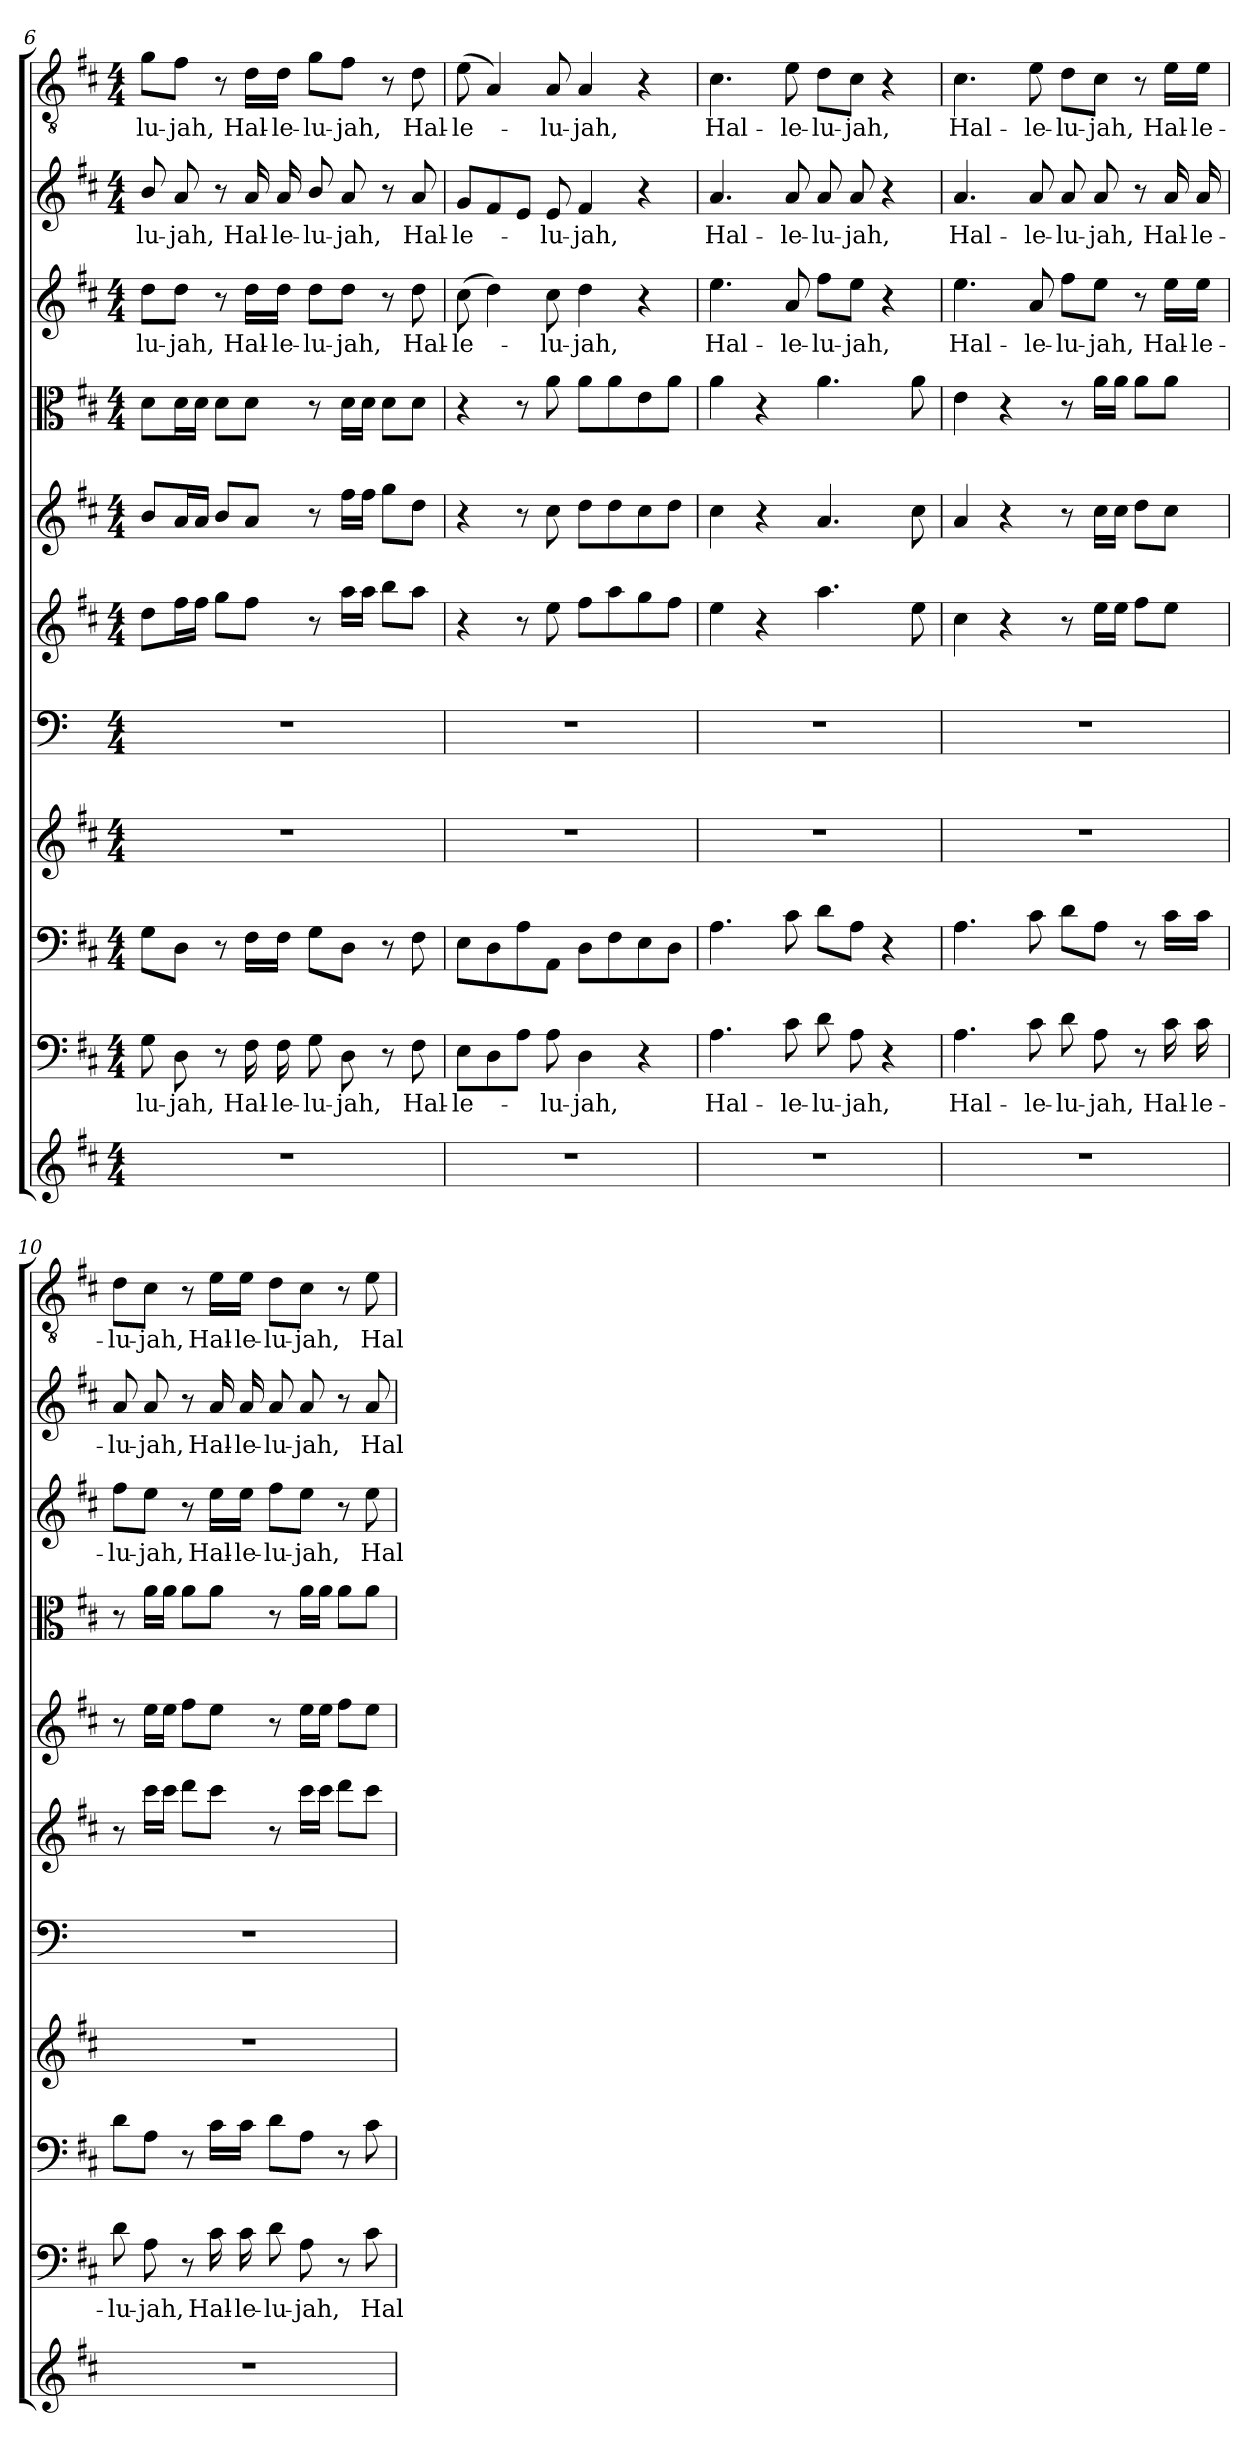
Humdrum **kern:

**kern	**kern	**text	**kern	**kern	**kern	**kern	**kern	**kern	**kern	**text	**kern	**text	**kern	**text
*part11	*part10	*part10	*part9	*part8	*part7	*part6	*part5	*part4	*part3	*part3	*part2	*part2	*part1	*part1
*staff11	*staff10	*staff10	*staff9	*staff8	*staff7	*staff6	*staff5	*staff4	*staff3	*staff3	*staff2	*staff2	*staff1	*staff1
*clefG2	*clefF4	*	*clefF4	*clefG2	*clefF4	*clefG2	*clefG2	*clefC3	*clefG2	*	*clefG2	*	*clefGv2	*
*k[f#c#]	*k[f#c#]	*	*k[f#c#]	*k[f#c#]	*k[]	*k[f#c#]	*k[f#c#]	*k[f#c#]	*k[f#c#]	*	*k[f#c#]	*	*k[f#c#]	*
*D:	*D:	*	*D:	*D:	*	*D:	*D:	*D:	*D:	*	*D:	*	*D:	*
*M4/4	*M4/4	*	*M4/4	*M4/4	*M4/4	*M4/4	*M4/4	*M4/4	*M4/4	*	*M4/4	*	*M4/4	*
=6	=6	=6	=6	=6	=6	=6	=6	=6	=6	=6	=6	=6	=6	=6
1r	8G\	-lu-	8G\L	1r	1r	8dd\L	8b/L	8d\L	8dd\L	-lu-	8b/	-lu-	8g\L	-lu-
.	8D\	-jah,	8D\J	.	.	16ff#\L	16a/L	16d\L	8dd\J	-jah,	8a/	-jah,	8f#\J	-jah,
.	.	.	.	.	.	16ff#\JJ	16a/JJ	16d\JJ	.	.	.	.	.	.
.	8r	.	8r	.	.	8gg\L	8b/L	8d\L	8r	.	8r	.	8r	.
.	16F#\	Hal-	16F#\LL	.	.	8ff#\J	8a/J	8d\J	16dd\LL	Hal-	16a/	Hal-	16d\LL	Hal-
.	16F#\	-le-	16F#\JJ	.	.	.	.	.	16dd\JJ	-le-	16a/	-le-	16d\JJ	-le-
.	8G\	-lu-	8G\L	.	.	8r	8r	8r	8dd\L	-lu-	8b/	-lu-	8g\L	-lu-
.	8D\	-jah,	8D\J	.	.	16aa\LL	16ff#\LL	16d\LL	8dd\J	-jah,	8a/	-jah,	8f#\J	-jah,
.	.	.	.	.	.	16aa\JJ	16ff#\JJ	16d\JJ	.	.	.	.	.	.
.	8r	.	8r	.	.	8bb\L	8gg\L	8d\L	8r	.	8r	.	8r	.
.	8F#\	Hal-	8F#\	.	.	8aa\J	8dd\J	8d\J	8dd\	Hal-	8a/	Hal-	8d\	Hal-
=7	=7	=7	=7	=7	=7	=7	=7	=7	=7	=7	=7	=7	=7	=7
1r	8E\L	-le-	8E\L	1r	1r	4r	4r	4r	(8cc#\	-le-	8g/L	-le-	(8e\	-le-
.	8D\	.	8D\	.	.	.	.	.	4dd\)	.	8f#/	.	4A/)	.
.	8A\J	.	8A\	.	.	8r	8r	8r	.	.	8e/J	.	.	.
.	8A\	-lu-	8AA\J	.	.	8ee\	8cc#\	8a\	8cc#\	-lu-	8e/	-lu-	8A/	-lu-
.	4D\	-jah,	8D\L	.	.	8ff#\L	8dd\L	8a\L	4dd\	-jah,	4f#/	-jah,	4A/	-jah,
.	.	.	8F#\	.	.	8aa\	8dd\	8a\	.	.	.	.	.	.
.	4r	.	8E\	.	.	8gg\	8cc#\	8e\	4r	.	4r	.	4r	.
.	.	.	8D\J	.	.	8ff#\J	8dd\J	8a\J	.	.	.	.	.	.
=8	=8	=8	=8	=8	=8	=8	=8	=8	=8	=8	=8	=8	=8	=8
1r	4.A\	Hal-	4.A\	1r	1r	4ee\	4cc#\	4a\	4.ee\	Hal-	4.a/	Hal-	4.c#\	Hal-
.	.	.	.	.	.	4r	4r	4r	.	.	.	.	.	.
.	8c#\	-le-	8c#\	.	.	.	.	.	8a/	-le-	8a/	-le-	8e\	-le-
.	8d\	-lu-	8d\L	.	.	4.aa\	4.a/	4.a\	8ff#\L	-lu-	8a/	-lu-	8d\L	-lu-
.	8A\	-jah,	8A\J	.	.	.	.	.	8ee\J	-jah,	8a/	-jah,	8c#\J	-jah,
.	4r	.	4r	.	.	.	.	.	4r	.	4r	.	4r	.
.	.	.	.	.	.	8ee\	8cc#\	8a\	.	.	.	.	.	.
=9	=9	=9	=9	=9	=9	=9	=9	=9	=9	=9	=9	=9	=9	=9
1r	4.A\	Hal-	4.A\	1r	1r	4cc#\	4a/	4e\	4.ee\	Hal-	4.a/	Hal-	4.c#\	Hal-
.	.	.	.	.	.	4r	4r	4r	.	.	.	.	.	.
.	8c#\	-le-	8c#\	.	.	.	.	.	8a/	-le-	8a/	-le-	8e\	-le-
.	8d\	-lu-	8d\L	.	.	8r	8r	8r	8ff#\L	-lu-	8a/	-lu-	8d\L	-lu-
.	8A\	-jah,	8A\J	.	.	16ee\LL	16cc#\LL	16a\LL	8ee\J	-jah,	8a/	-jah,	8c#\J	-jah,
.	.	.	.	.	.	16ee\JJ	16cc#\JJ	16a\JJ	.	.	.	.	.	.
.	8r	.	8r	.	.	8ff#\L	8dd\L	8a\L	8r	.	8r	.	8r	.
.	16c#\	Hal-	16c#\LL	.	.	8ee\J	8cc#\J	8a\J	16ee\LL	Hal-	16a/	Hal-	16e\LL	Hal-
.	16c#\	-le-	16c#\JJ	.	.	.	.	.	16ee\JJ	-le-	16a/	-le-	16e\JJ	-le-
=10	=10	=10	=10	=10	=10	=10	=10	=10	=10	=10	=10	=10	=10	=10
1r	8d\	-lu-	8d\L	1r	1r	8r	8r	8r	8ff#\L	-lu-	8a/	-lu-	8d\L	-lu-
.	8A\	-jah,	8A\J	.	.	16ccc#\LL	16ee\LL	16a\LL	8ee\J	-jah,	8a/	-jah,	8c#\J	-jah,
.	.	.	.	.	.	16ccc#\JJ	16ee\JJ	16a\JJ	.	.	.	.	.	.
.	8r	.	8r	.	.	8ddd\L	8ff#\L	8a\L	8r	.	8r	.	8r	.
.	16c#\	Hal-	16c#\LL	.	.	8ccc#\J	8ee\J	8a\J	16ee\LL	Hal-	16a/	Hal-	16e\LL	Hal-
.	16c#\	-le-	16c#\JJ	.	.	.	.	.	16ee\JJ	-le-	16a/	-le-	16e\JJ	-le-
.	8d\	-lu-	8d\L	.	.	8r	8r	8r	8ff#\L	-lu-	8a/	-lu-	8d\L	-lu-
.	8A\	-jah,	8A\J	.	.	16ccc#\LL	16ee\LL	16a\LL	8ee\J	-jah,	8a/	-jah,	8c#\J	-jah,
.	.	.	.	.	.	16ccc#\JJ	16ee\JJ	16a\JJ	.	.	.	.	.	.
.	8r	.	8r	.	.	8ddd\L	8ff#\L	8a\L	8r	.	8r	.	8r	.
.	8c#\	Hal-	8c#\	.	.	8ccc#\J	8ee\J	8a\J	8ee\	Hal-	8a/	Hal-	8e\	Hal-
=	=	=	=	=	=	=	=	=	=	=	=	=	=	=
*-	*-	*-	*-	*-	*-	*-	*-	*-	*-	*-	*-	*-	*-	*-
